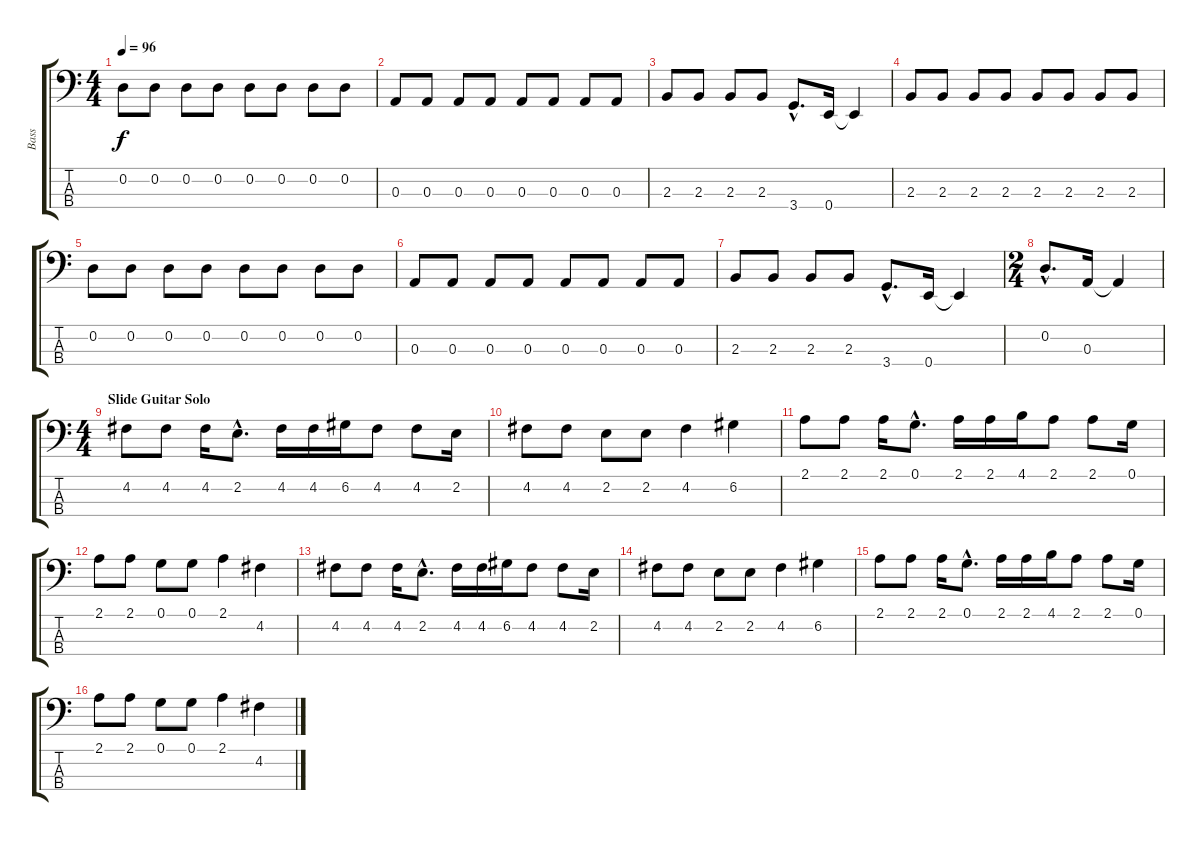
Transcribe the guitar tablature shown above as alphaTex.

\track ("Bass" "Bass") {instrument electricbasspick}
\staff {score tabs}
\tuning (G2 D2 A1 E1) {hide}
\ts (4 4)
\tempo 96
\clef f4
\ks c
0.2.8{dy f} 0.2.8 0.2.8 0.2.8 0.2.8 0.2.8 0.2.8 0.2.8 |
0.3.8 0.3.8 0.3.8 0.3.8 0.3.8 0.3.8 0.3.8 0.3.8 |
2.3.8 2.3.8 2.3.8 2.3.8 3.4{hac}.8{d} 0.4.16 0.4{t}.4 |
2.3.8 2.3.8 2.3.8 2.3.8 2.3.8 2.3.8 2.3.8 2.3.8 |
0.2.8 0.2.8 0.2.8 0.2.8 0.2.8 0.2.8 0.2.8 0.2.8 |
0.3.8 0.3.8 0.3.8 0.3.8 0.3.8 0.3.8 0.3.8 0.3.8 |
2.3.8 2.3.8 2.3.8 2.3.8 3.4{hac}.8{d} 0.4.16 0.4{t}.4 |
\ts (2 4)
0.2{hac}.8{d} 0.3.16 0.3{t}.4 |
\ts (4 4)
\section ("" "Slide Guitar Solo")
4.2.8 4.2.8 4.2.16 2.2{hac}.8{d} 4.2.16 4.2.16 6.2.16 4.2.8 4.2.8 2.2.16 |
4.2.8 4.2.8 2.2.8 2.2.8 4.2.4 6.2.4 |
2.1.8 2.1.8 2.1.16 0.1{hac}.8{d} 2.1.16 2.1.16 4.1.16 2.1.8 2.1.8 0.1.16 |
2.1.8 2.1.8 0.1.8 0.1.8 2.1.4 4.2.4 |
4.2.8 4.2.8 4.2.16 2.2{hac}.8{d} 4.2.16 4.2.16 6.2.16 4.2.8 4.2.8 2.2.16 |
4.2.8 4.2.8 2.2.8 2.2.8 4.2.4 6.2.4 |
2.1.8 2.1.8 2.1.16 0.1{hac}.8{d} 2.1.16 2.1.16 4.1.16 2.1.8 2.1.8 0.1.16 |
2.1.8 2.1.8 0.1.8 0.1.8 2.1.4 4.2.4
